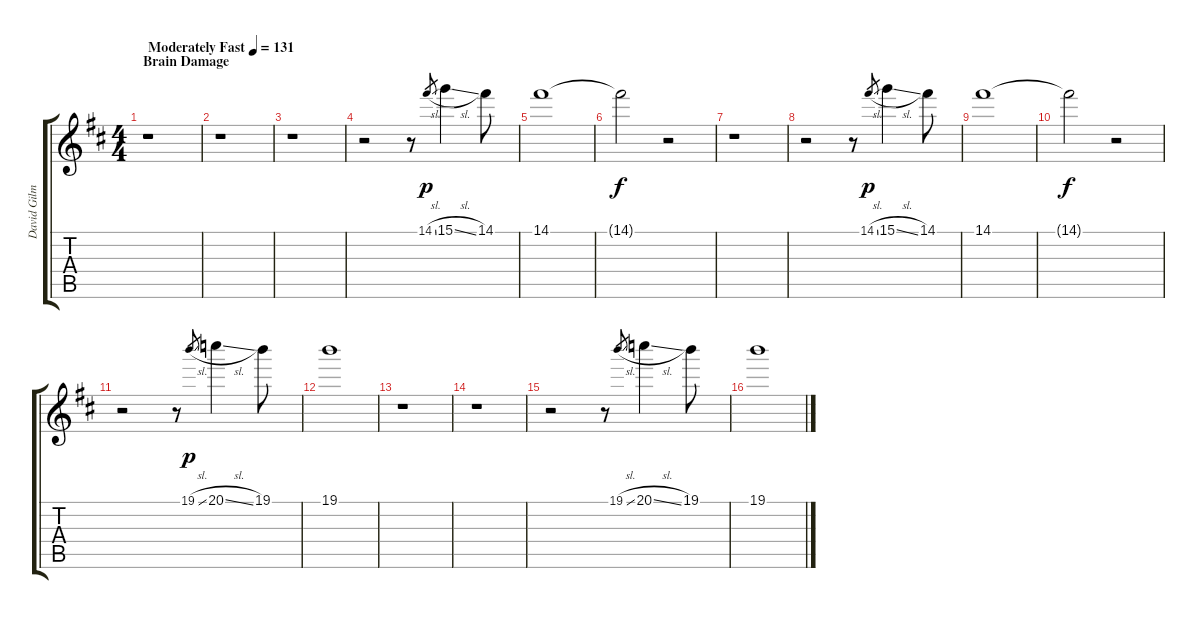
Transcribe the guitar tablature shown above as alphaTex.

\track ("David Gilmour" "David Gilm") {instrument overdrivenguitar}
\staff {score tabs}
\tuning (E4 B3 G3 D3 A2 E2) {hide}
\ts (4 4)
\section ("" "Brain Damage")
\tempo (131 "Moderately Fast")
\clef g2
\ks d
r.1{dy p instrument overdrivenguitar} |
r.1 |
r.1 |
r.2 r.8 14.1{sl}.8{gr} 15.1{sl}.4 14.1.8 |
14.1.1 |
14.1{t}.2{dy f volume 0} r.2 |
r.1 |
r.2{volume 16} r.8 14.1{sl}.8{gr dy p} 15.1{sl}.4 14.1.8 |
14.1.1 |
14.1{t}.2{dy f volume 0} r.2 |
r.2{volume 16} r.8 19.1{sl}.8{gr dy p} 20.1{sl}.4 19.1.8 |
19.1.1{volume 0} |
r.1 |
r.1 |
r.2{volume 16} r.8 19.1{sl}.8{gr} 20.1{sl}.4 19.1.8 |
19.1.1{volume 0}
